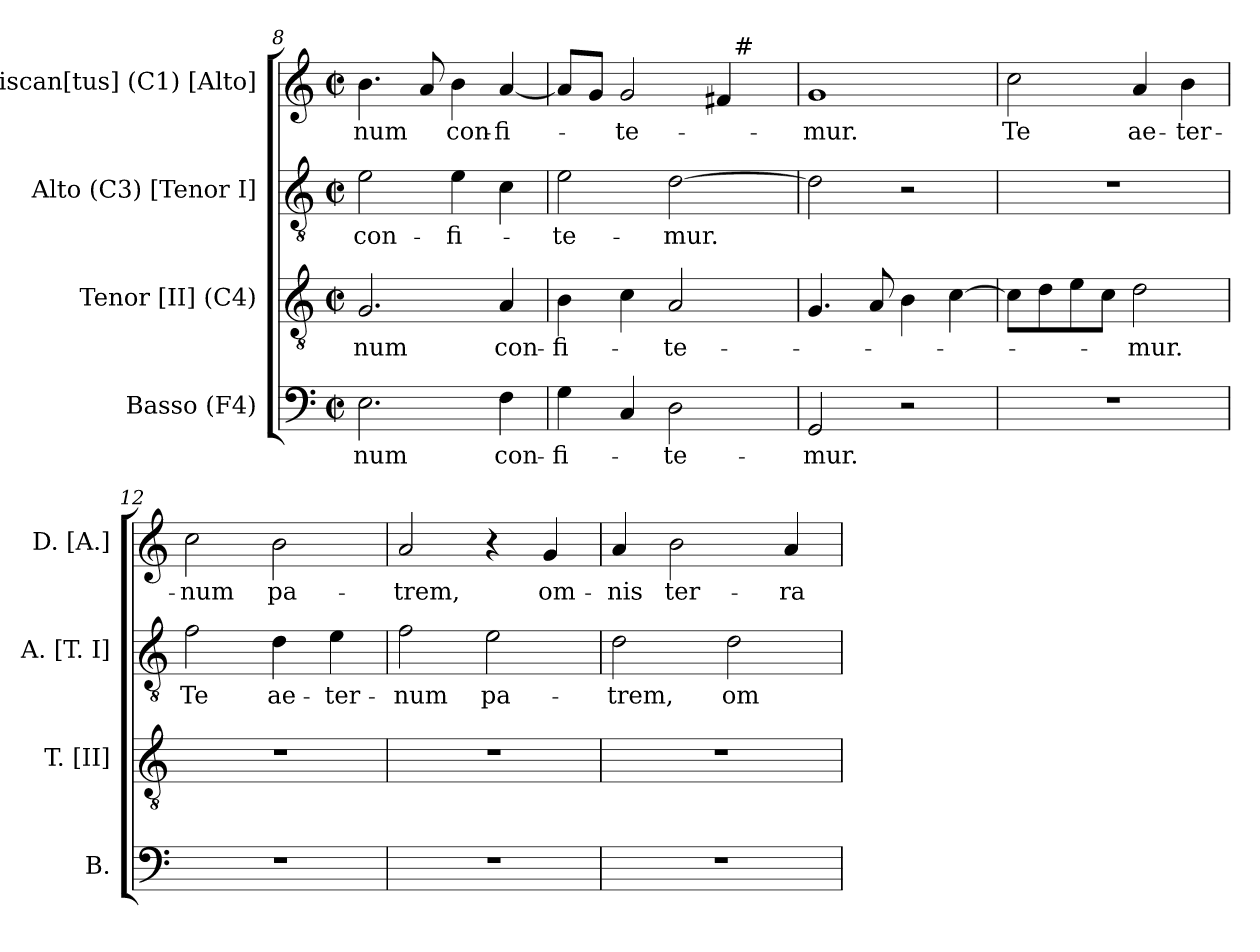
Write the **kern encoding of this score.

**kern	**text	**kern	**text	**kern	**text	**kern	**text
*part4	*part4	*part3	*part3	*part2	*part2	*part1	*part1
*staff4	*staff4	*staff3	*staff3	*staff2	*staff2	*staff1	*staff1
*I"Basso (F4)	*	*I"Tenor [II] (C4)	*	*I"Alto (C3) [Tenor I]	*	*I"Discan[tus] (C1) [Alto]	*
*I'B.	*	*I'T. [II]	*	*I'A. [T. I]	*	*I'D. [A.]	*
!!LO:LB:g=z
*clefF4	*	*clefGv2	*	*clefGv2	*	*clefG2	*
*	*	*ITrd7c12	*	*ITrd7c12	*	*	*
*k[]	*	*k[]	*	*k[]	*	*k[]	*
*C:	*	*C:	*	*C:	*	*C:	*
*M2/2	*	*M2/2	*	*M2/2	*	*M2/2	*
*met(c|)	*	*met(c|)	*	*met(c|)	*	*met(c|)	*
=8	=8	=8	=8	=8	=8	=8	=8
!	!LO:LY:b:color=#000000	!	!	!	!	!	!
!	!	!	!LO:LY:b:color=#000000	!	!	!	!
!	!	!	!	!	!LO:LY:b:color=#000000	!	!
!	!	!	!	!	!	!	!LO:LY:b:color=#000000
2.Ei\	-num	2.GGi/	-num	2Ei\	con-	4.bi\	-num
.	.	.	.	.	.	8ai/	.
!	!	!	!	!	!LO:LY:b:color=#000000	!	!
!	!	!	!	!	!	!	!LO:LY:b:color=#000000
.	.	.	.	4Ei\	-fi-	4bi\	con-
!	!LO:LY:b:color=#000000	!	!	!	!	!	!
!	!	!	!LO:LY:b:color=#000000	!	!	!	!
!	!	!	!	!	!	!	!LO:LY:b:color=#000000
4Fi\	con-	4AAi/	con-	4Ci\	.	[<4ai/	-fi-
=9	=9	=9	=9	=9	=9	=9	=9
!	!LO:LY:b:color=#000000	!	!	!	!	!	!
!	!	!	!LO:LY:b:color=#000000	!	!	!	!
!	!	!	!	!	!LO:LY:b:color=#000000	!	!
*	*	*	*	*	*	*^	*
4Gi\	-fi-	4BBi\	-fi-	2Ei\	-te-	8ai/L]	2ryy	.
.	.	.	.	.	.	8gi/J	.	.
!	!	!	!	!	!	!	!	!LO:LY:b:color=#000000
4Ci/	.	4Ci\	.	.	.	2gi/	.	-te-
!	!LO:LY:b:color=#000000	!	!	!	!	!	!	!
!	!	!	!LO:LY:b:color=#000000	!	!	!	!	!
!	!	!	!	!	!LO:LY:b:color=#000000	!	!	!
2Di\	-te-	2AAi/	-te-	[>2Di\	-mur.	.	4ryy	.
.	.	.	.	.	.	4f#i/	32ryy	.
.	.	.	.	.	.	.	256ryy	.
!	!	!	!	!	!	!	!LO:TX:a:t=#	!
.	.	.	.	.	.	.	8ryy	.
.	.	.	.	.	.	.	16ryy	.
.	.	.	.	.	.	.	64..ryy	.
*	*	*	*	*	*	*v	*v	*
=10	=10	=10	=10	=10	=10	=10	=10
*	*	*	*	*	*	*^	*
!	!LO:LY:b:color=#000000	!	!	!	!	!	!	!
*	*	*	*	*	*	*v	*v	*
*	*	*	*	*	*	*^	*
!	!	!	!	!	!	!	!	!LO:LY:b:color=#000000
*	*	*	*	*	*	*v	*v	*
2GGi/	-mur.	4.GGi/	.	2Di\]	.	1gi	-mur.
.	.	8AAi/	.	.	.	.	.
2r	.	4BBi\	.	2r	.	.	.
.	.	[>4Ci\	.	.	.	.	.
=11	=11	=11	=11	=11	=11	=11	=11
!	!	!	!	!	!	!	!LO:LY:b:color=#000000
1r	.	8Ci\L]	.	1r	.	2cci\	Te
.	.	8Di\	.	.	.	.	.
.	.	8Ei\	.	.	.	.	.
.	.	8Ci\J	.	.	.	.	.
!	!	!	!LO:LY:b:color=#000000	!	!	!	!
!	!	!	!	!	!	!	!LO:LY:b:color=#000000
.	.	2Di\	-mur.	.	.	4ai/	ae-
!	!	!	!	!	!	!	!LO:LY:b:color=#000000
.	.	.	.	.	.	4bi\	-ter-
=12	=12	=12	=12	=12	=12	=12	=12
!	!	!	!	!	!LO:LY:b:color=#000000	!	!
!	!	!	!	!	!	!	!LO:LY:b:color=#000000
1r	.	1r	.	2Fi\	Te	2cci\	-num
!	!	!	!	!	!LO:LY:b:color=#000000	!	!
!	!	!	!	!	!	!	!LO:LY:b:color=#000000
.	.	.	.	4Di\	ae-	2bi\	pa-
!	!	!	!	!	!LO:LY:b:color=#000000	!	!
.	.	.	.	4Ei\	-ter-	.	.
=13	=13	=13	=13	=13	=13	=13	=13
!	!	!	!	!	!LO:LY:b:color=#000000	!	!
!	!	!	!	!	!	!	!LO:LY:b:color=#000000
1r	.	1r	.	2Fi\	-num	2ai/	-trem,
!	!	!	!	!	!LO:LY:b:color=#000000	!	!
.	.	.	.	2Ei\	pa-	4r	.
!	!	!	!	!	!	!	!LO:LY:b:color=#000000
.	.	.	.	.	.	4gi/	om-
=14	=14	=14	=14	=14	=14	=14	=14
!	!	!	!	!	!LO:LY:b:color=#000000	!	!
!	!	!	!	!	!	!	!LO:LY:b:color=#000000
1r	.	1r	.	2Di\	-trem,	4ai/	-nis
!	!	!	!	!	!	!	!LO:LY:b:color=#000000
.	.	.	.	.	.	2bi\	ter-
!	!	!	!	!	!LO:LY:b:color=#000000	!	!
.	.	.	.	2Di\	om-	.	.
!	!	!	!	!	!	!	!LO:LY:b:color=#000000
.	.	.	.	.	.	4ai/	-ra
=	=	=	=	=	=	=	=
*-	*-	*-	*-	*-	*-	*-	*-
